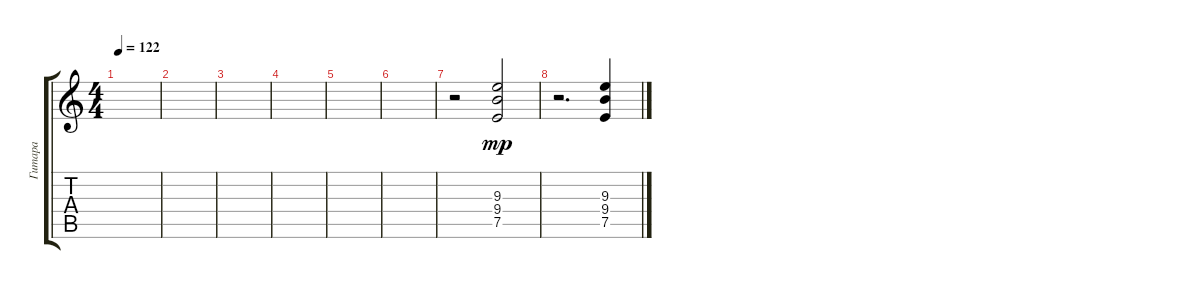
\track ("Гитара" "Гитара") {instrument acousticguitarsteel}
\staff {score tabs}
\tuning (E4 B3 G3 D3 A2 E2) {hide}
\ts (4 4)
\tempo 122
\clef g2
\ks c
|
|
|
|
|
|
r.2{instrument reversecymbal} (9.3 9.4 7.5).2{dy mp} |
r.2{d} (9.3 9.4 7.5).4
